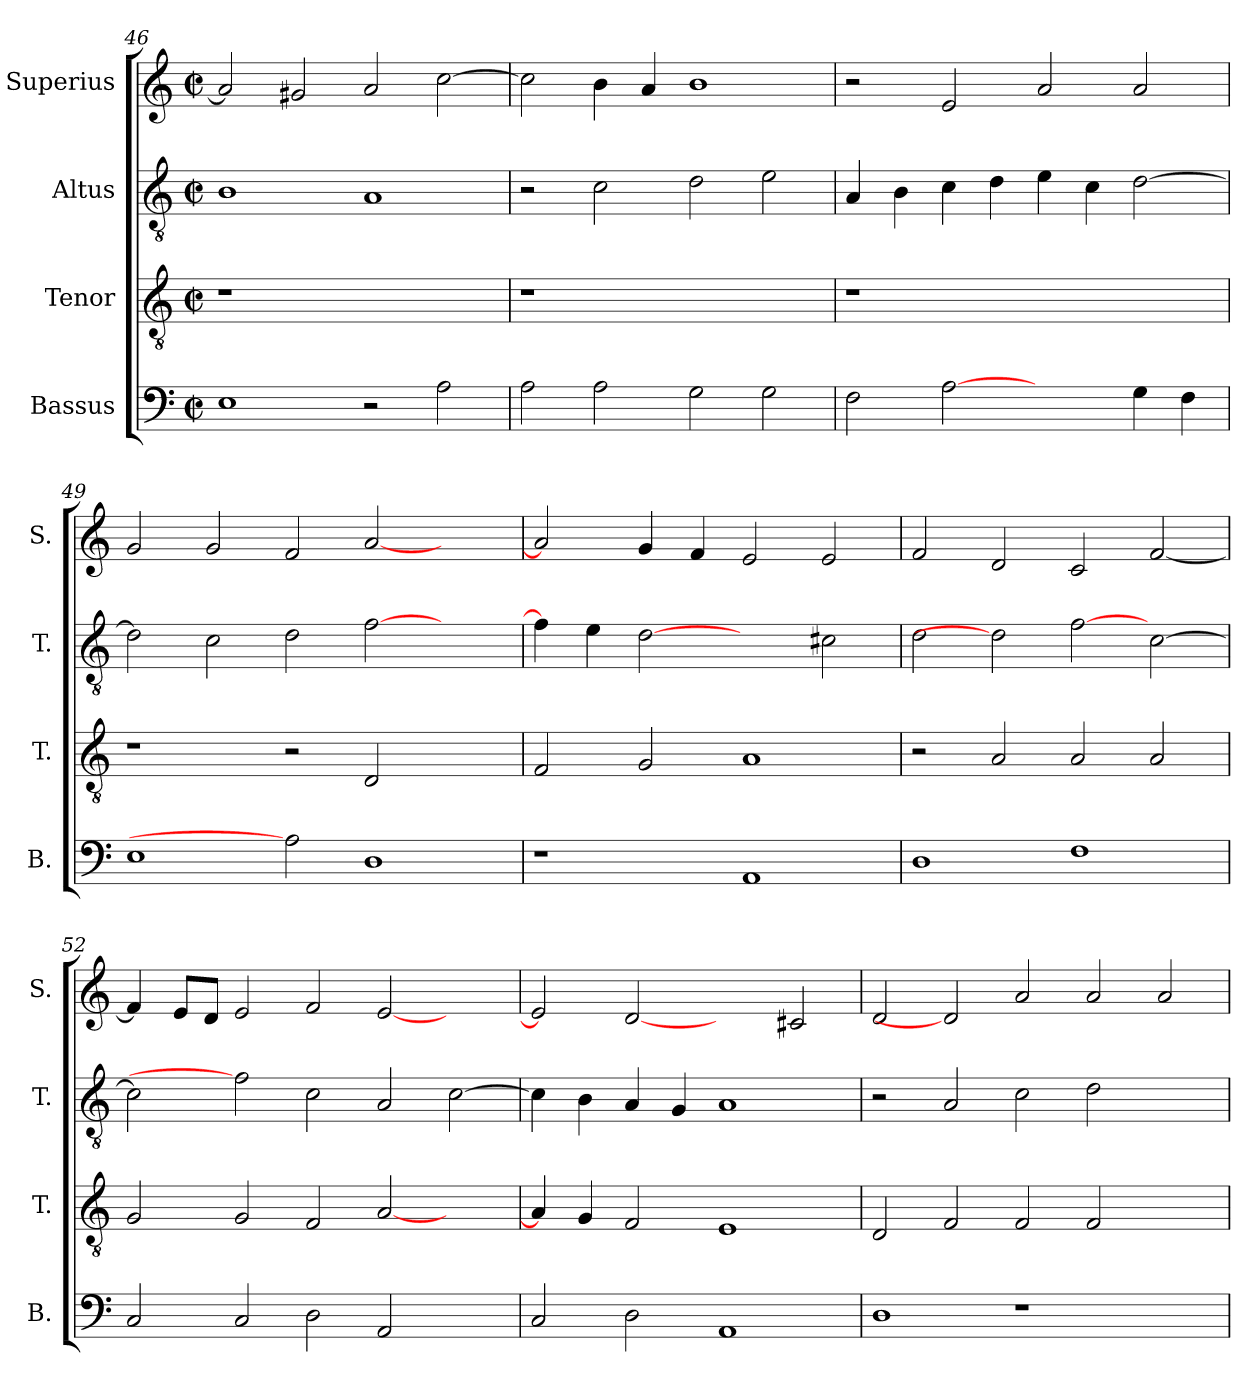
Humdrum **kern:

**kern	**kern	**kern	**kern
*part4	*part3	*part2	*part1
*staff4	*staff3	*staff2	*staff1
*I"Bassus	*I"Tenor	*I"Altus	*I"Superius
*I'B.	*I'T.	*I'T.	*I'S.
*clefF4	*clefGv2	*clefGv2	*clefG2
*	*ITrd7c12	*ITrd7c12	*
*k[]	*k[]	*k[]	*k[]
*C:	*C:	*C:	*C:
*M2/2	*M2/2	*M2/2	*M2/2
*met(c|)	*met(c|)	*met(c|)	*met(c|)
=46	=46	=46	=46
!	!LO:N:vis=1	!	!
1Ei	1r	1BBi	2ai/]
.	.	.	2g#Xi/
2r	1ryy	1AAi	2ai/
2Ai\	.	.	[>2cci\
=47	=47	=47	=47
!	!LO:N:vis=1	!	!
2Ai\	1r	2r	2cci\]
2Ai\	.	2Ci\	4bi\
.	.	.	4ai/
2Gi\	1ryy	2Di\	1bi
2Gi\	.	2Ei\	.
=48	=48	=48	=48
!	!LO:N:vis=1	!	!
2Fi\	1r	4AAi/	2r
.	.	4BBi\	.
[2Ai	.	4Ci\	2ei/
.	.	4Di\	.
2ryy	1ryy	4Ei\	2ai/
.	.	4Ci\	.
4Gi\	.	[>2Di\	2ai/
4Fi\	.	.	.
!!LO:LB:g=z
=49	=49	=49	=49
1Ei	1r	2Di\]	2gi/
.	.	2Ci\	2gi/
2Ai]	2r	2Di\	2fi/
1Di	2DDi/	[>2Fi\	[<2ai/
.	2ryy	2ryy	2ryy
=50	=50	=50	=50
1r	2FFi/	4Fi\]	2ai/]
.	.	4Ei\	.
.	2GGi/	[2Di	4gi/
.	.	.	4fi/
1AAi	1AAi	2ryy	2ei/
.	.	2C#Xi\	2ei/
=51	=51	=51	=51
1Di	2r	2Di\	2fi/
.	2AAi/	2Di]	2di/
1Fi	2AAi/	[2Fi	2ci/
.	2AAi/	[>2Ci\	[<2fi/
=52	=52	=52	=52
2Ci/	2GGi/	2Ci\]	4fi/]
.	.	.	8ei/L
.	.	.	8di/J
2Ci/	2GGi/	2Fi]	2ei/
2Di\	2FFi/	2Ci\	2fi/
2AAi/	[<2AAi/	2AAi/	[<2ei/
2ryy	2ryy	[>2Ci\	2ryy
!!LO:PB:g=z
=53	=53	=53	=53
2Ci/	4AAi/]	4Ci\]	2ei/]
.	4GGi/	4BBi\	.
2Di\	2FFi/	4AAi/	[2di
.	.	4GGi/	.
1AAi	1EEi	1AAi	2ryy
.	.	.	2c#Xi/
=54	=54	=54	=54
1Di	2DDi/	2r	2di/
.	2FFi/	2AAi/	2di]
1r	2FFi/	2Ci\	2ai/
.	2FFi/	2Di\	2ai/
2ryy	2ryy	2ryy	2ai/
=	=	=	=
*-	*-	*-	*-
